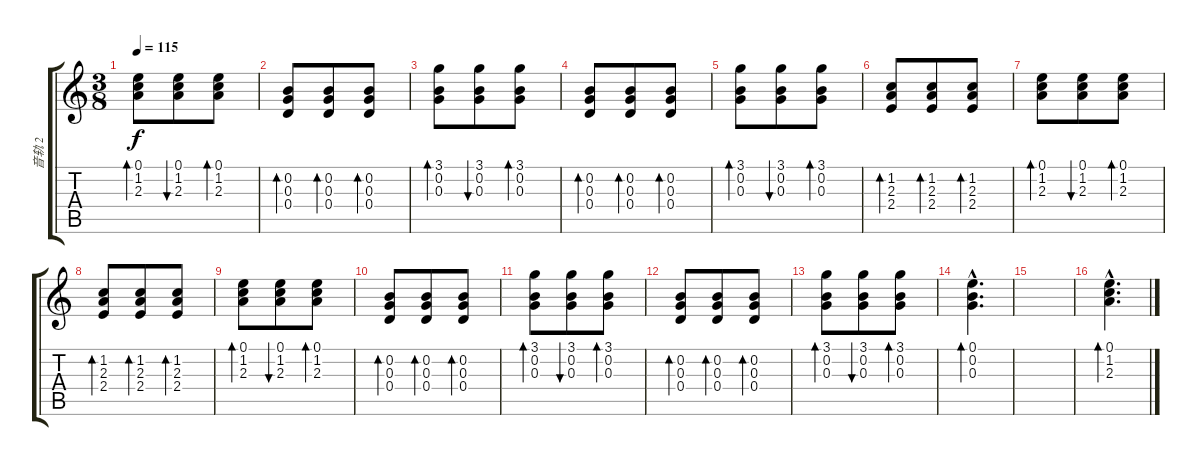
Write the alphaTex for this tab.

\track ("音轨 2" "音轨 2") {instrument acousticguitarsteel}
\staff {score tabs}
\tuning (E4 B3 G3 D3 A2 E2) {hide}
\ts (3 8)
\tempo 115
\clef g2
\ks c
(0.1 1.2 2.3).8{bd 60 dy f} (0.1 1.2 2.3).8{bu 60} (0.1 1.2 2.3).8{bd 60} |
(0.2 0.3 0.4).8{bd 60} (0.2 0.3 0.4).8{bd 60} (0.2 0.3 0.4).8{bd 60} |
(3.1 0.2 0.3).8{bd 60} (3.1 0.2 0.3).8{bu 60} (3.1 0.2 0.3).8{bd 60} |
(0.2 0.3 0.4).8{bd 60} (0.2 0.3 0.4).8{bd 60} (0.2 0.3 0.4).8{bd 60} |
(3.1 0.2 0.3).8{bd 60} (3.1 0.2 0.3).8{bu 60} (3.1 0.2 0.3).8{bd 60} |
(1.2 2.3 2.4).8{bd 60} (1.2 2.3 2.4).8{bd 60} (1.2 2.3 2.4).8{bd 60} |
(0.1 1.2 2.3).8{bd 60} (0.1 1.2 2.3).8{bu 60} (0.1 1.2 2.3).8{bd 60} |
(1.2 2.3 2.4).8{bd 60} (1.2 2.3 2.4).8{bd 60} (1.2 2.3 2.4).8{bd 60} |
(0.1 1.2 2.3).8{bd 60} (0.1 1.2 2.3).8{bu 60} (0.1 1.2 2.3).8{bd 60} |
(0.2 0.3 0.4).8{bd 60} (0.2 0.3 0.4).8{bd 60} (0.2 0.3 0.4).8{bd 60} |
(3.1 0.2 0.3).8{bd 60} (3.1 0.2 0.3).8{bu 60} (3.1 0.2 0.3).8{bd 60} |
(0.2 0.3 0.4).8{bd 60} (0.2 0.3 0.4).8{bd 60} (0.2 0.3 0.4).8{bd 60} |
(3.1 0.2 0.3).8{bd 60} (3.1 0.2 0.3).8{bu 60} (3.1 0.2 0.3).8{bd 60} |
(0.1{hac} 0.2{hac} 0.3{hac}).4{d bd 60} |
|
(0.1{hac} 1.2{hac} 2.3{hac}).4{d bd 60}
